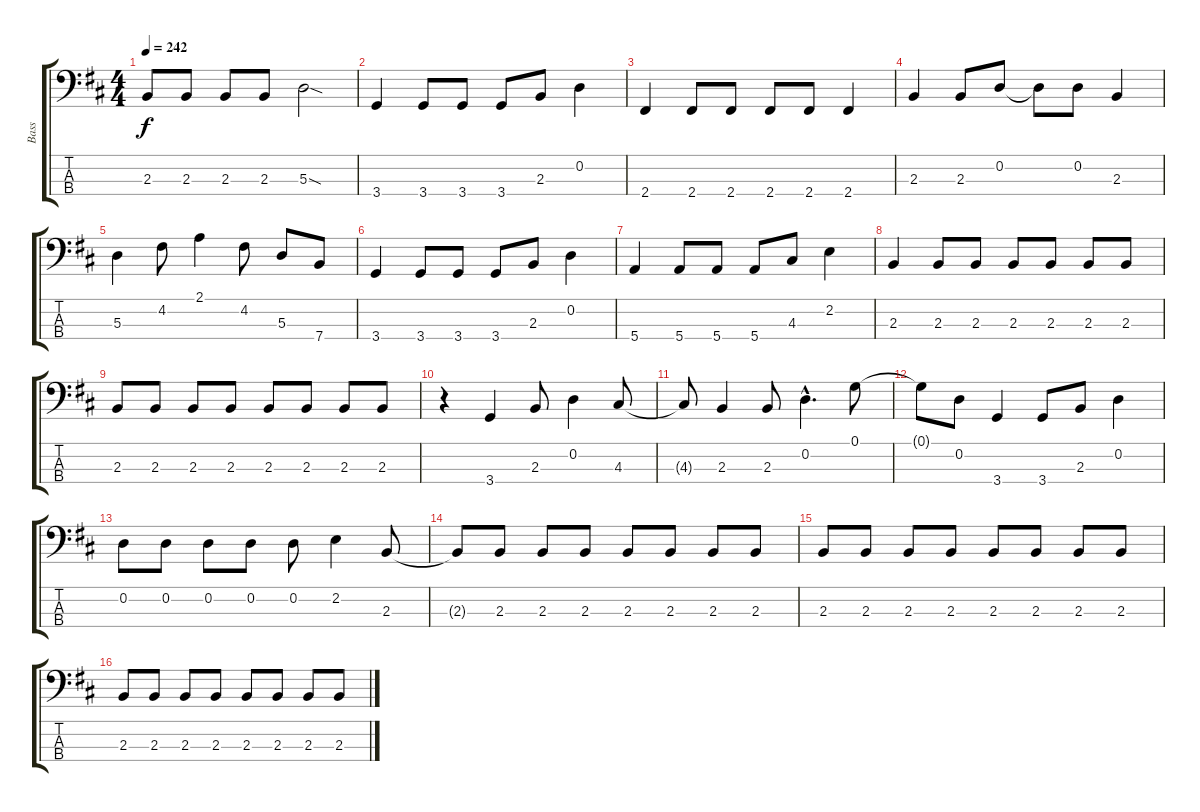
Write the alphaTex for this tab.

\track ("Bass" "Bass") {instrument electricbassfinger}
\staff {score tabs}
\tuning (G2 D2 A1 E1) {hide}
\ts (4 4)
\tempo 242
\clef f4
\ks d
2.3.8{dy f} 2.3.8 2.3.8 2.3.8 5.3{sod}.2 |
3.4.4 3.4.8 3.4.8 3.4.8 2.3.8 0.2.4 |
2.4.4 2.4.8 2.4.8 2.4.8 2.4.8 2.4.4 |
2.3.4 2.3.8 0.2.8 0.2{t}.8 0.2.8 2.3.4 |
5.3.4 4.2.8 2.1.4 4.2.8 5.3.8 7.4.8 |
3.4.4 3.4.8 3.4.8 3.4.8 2.3.8 0.2.4 |
5.4.4 5.4.8 5.4.8 5.4.8 4.3.8 2.2.4 |
2.3.4 2.3.8 2.3.8 2.3.8 2.3.8 2.3.8 2.3.8 |
2.3.8 2.3.8 2.3.8 2.3.8 2.3.8 2.3.8 2.3.8 2.3.8 |
r.4 3.4.4 2.3.8 0.2.4 4.3.8 |
4.3{t}.8 2.3.4 2.3.8 0.2{hac}.4{d} 0.1.8 |
0.1{t}.8 0.2.8 3.4.4 3.4.8 2.3.8 0.2.4 |
0.2.8 0.2.8 0.2.8 0.2.8 0.2.8 2.2.4 2.3.8 |
2.3{t}.8 2.3.8 2.3.8 2.3.8 2.3.8 2.3.8 2.3.8 2.3.8 |
2.3.8 2.3.8 2.3.8 2.3.8 2.3.8 2.3.8 2.3.8 2.3.8 |
2.3.8 2.3.8 2.3.8 2.3.8 2.3.8 2.3.8 2.3.8 2.3.8
